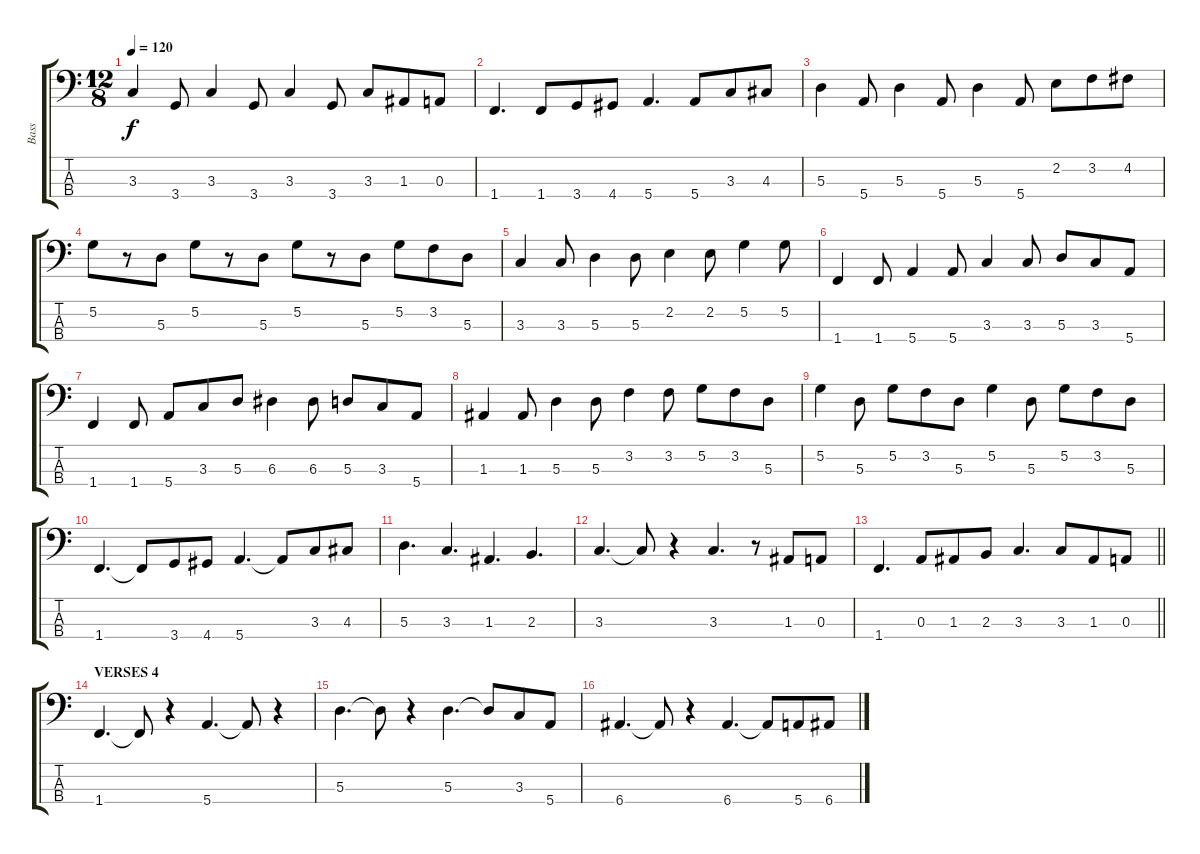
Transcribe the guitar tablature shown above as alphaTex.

\track ("Bass" "Bass") {instrument electricbassfinger}
\staff {score tabs}
\tuning (G2 D2 A1 E1) {hide}
\ts (12 8)
\tempo 120
\clef f4
\ks c
3.3.4{dy f} 3.4.8 3.3.4 3.4.8 3.3.4 3.4.8 3.3.8 1.3.8 0.3.8 |
1.4.4{d} 1.4.8 3.4.8 4.4.8 5.4.4{d} 5.4.8 3.3.8 4.3.8 |
5.3.4 5.4.8 5.3.4 5.4.8 5.3.4 5.4.8 2.2.8 3.2.8 4.2.8 |
5.2.8 r.8 5.3.8 5.2.8 r.8 5.3.8 5.2.8 r.8 5.3.8 5.2.8 3.2.8 5.3.8 |
3.3.4 3.3.8 5.3.4 5.3.8 2.2.4 2.2.8 5.2.4 5.2.8 |
1.4.4 1.4.8 5.4.4 5.4.8 3.3.4 3.3.8 5.3.8 3.3.8 5.4.8 |
1.4.4 1.4.8 5.4.8 3.3.8 5.3.8 6.3.4 6.3.8 5.3.8 3.3.8 5.4.8 |
1.3.4 1.3.8 5.3.4 5.3.8 3.2.4 3.2.8 5.2.8 3.2.8 5.3.8 |
5.2.4 5.3.8 5.2.8 3.2.8 5.3.8 5.2.4 5.3.8 5.2.8 3.2.8 5.3.8 |
1.4.4{d} 1.4{t}.8 3.4.8 4.4.8 5.4.4{d} 5.4{t}.8 3.3.8 4.3.8 |
5.3.4{d} 3.3.4{d} 1.3.4{d} 2.3.4{d} |
3.3.4{d} 3.3{t}.8 r.4 3.3.4{d} r.8 1.3.8 0.3.8 |
\barLineRight lightlight
1.4.4{d} 0.3.8 1.3.8 2.3.8 3.3.4{d} 3.3.8 1.3.8 0.3.8 |
\section ("" "VERSES 4")
1.4.4{d} 1.4{t}.8 r.4 5.4.4{d} 5.4{t}.8 r.4 |
5.3.4{d} 5.3{t}.8 r.4 5.3.4{d} 5.3{t}.8 3.3.8 5.4.8 |
6.4.4{d} 6.4{t}.8 r.4 6.4.4{d} 6.4{t}.8 5.4.8 6.4.8
